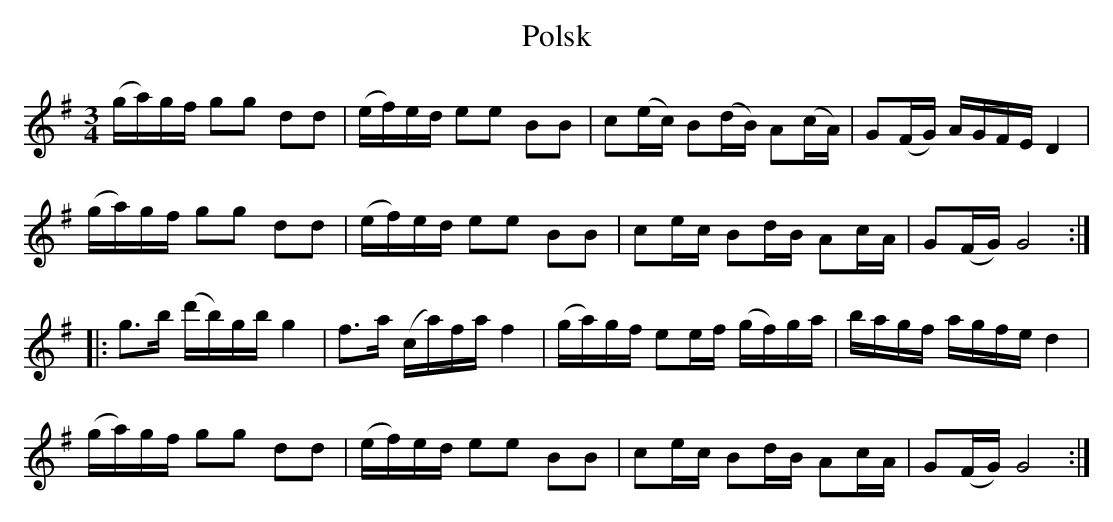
X:1
T:Polsk
M:3/4
L:1/16
K:G
(ga)gf g2g2 d2d2 | (ef)ed e2e2 B2B2 | c2(ec) B2(dB) A2(cA) | G2(FG) AGFE D4 |
(ga)gf g2g2 d2d2 | (ef)ed e2e2 B2B2 | c2ec B2dB A2cA | G2(FG) G8 ::
g2>b2 (d'b)gb g4 | f2>a2 (ca)fa f4 | (ga)gf e2ef (gf)ga | bagf agfe d4 |
(ga)gf g2g2 d2d2 | (ef)ed e2e2 B2B2 | c2ec B2dB A2cA | G2(FG) G8 :|
